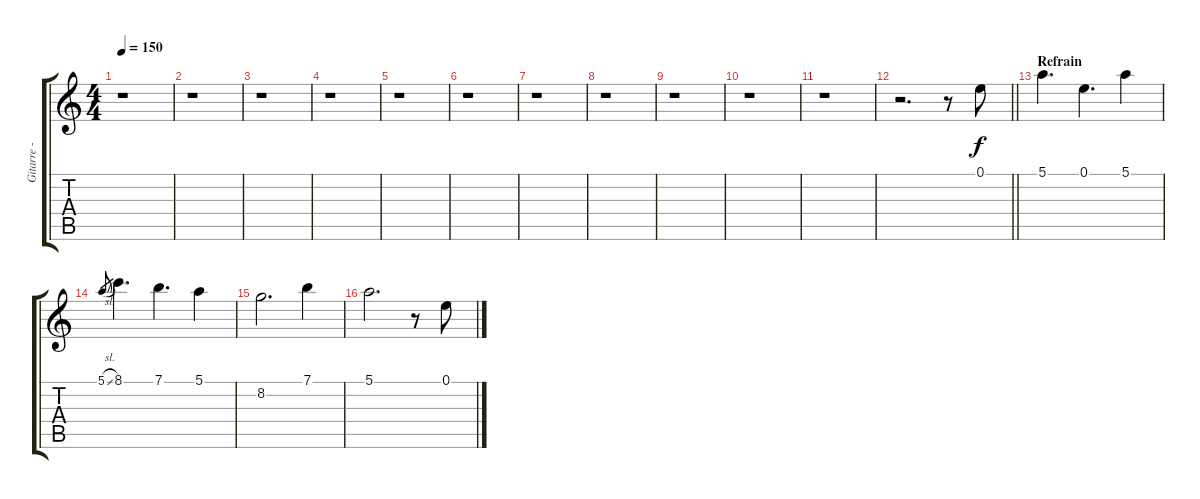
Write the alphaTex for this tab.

\track ("Gitarre - Max Härtel" "Gitarre - ") {instrument electricguitarclean}
\staff {score tabs}
\tuning (E4 B3 G3 D3 A2 E2) {hide}
\ts (4 4)
\tempo 150
\clef g2
\ks c
r.1{dy f} |
r.1 |
r.1 |
r.1 |
r.1 |
r.1 |
r.1 |
r.1 |
r.1 |
r.1 |
r.1 |
\barLineRight lightlight
r.2{d} r.8 0.1.8 |
\section ("" "Refrain")
5.1.4{d} 0.1.4{d} 5.1.4 |
5.1{sl}.8{gr} 8.1.4{d} 7.1.4{d} 5.1.4 |
8.2.2{d} 7.1.4 |
5.1.2{d} r.8 0.1.8
